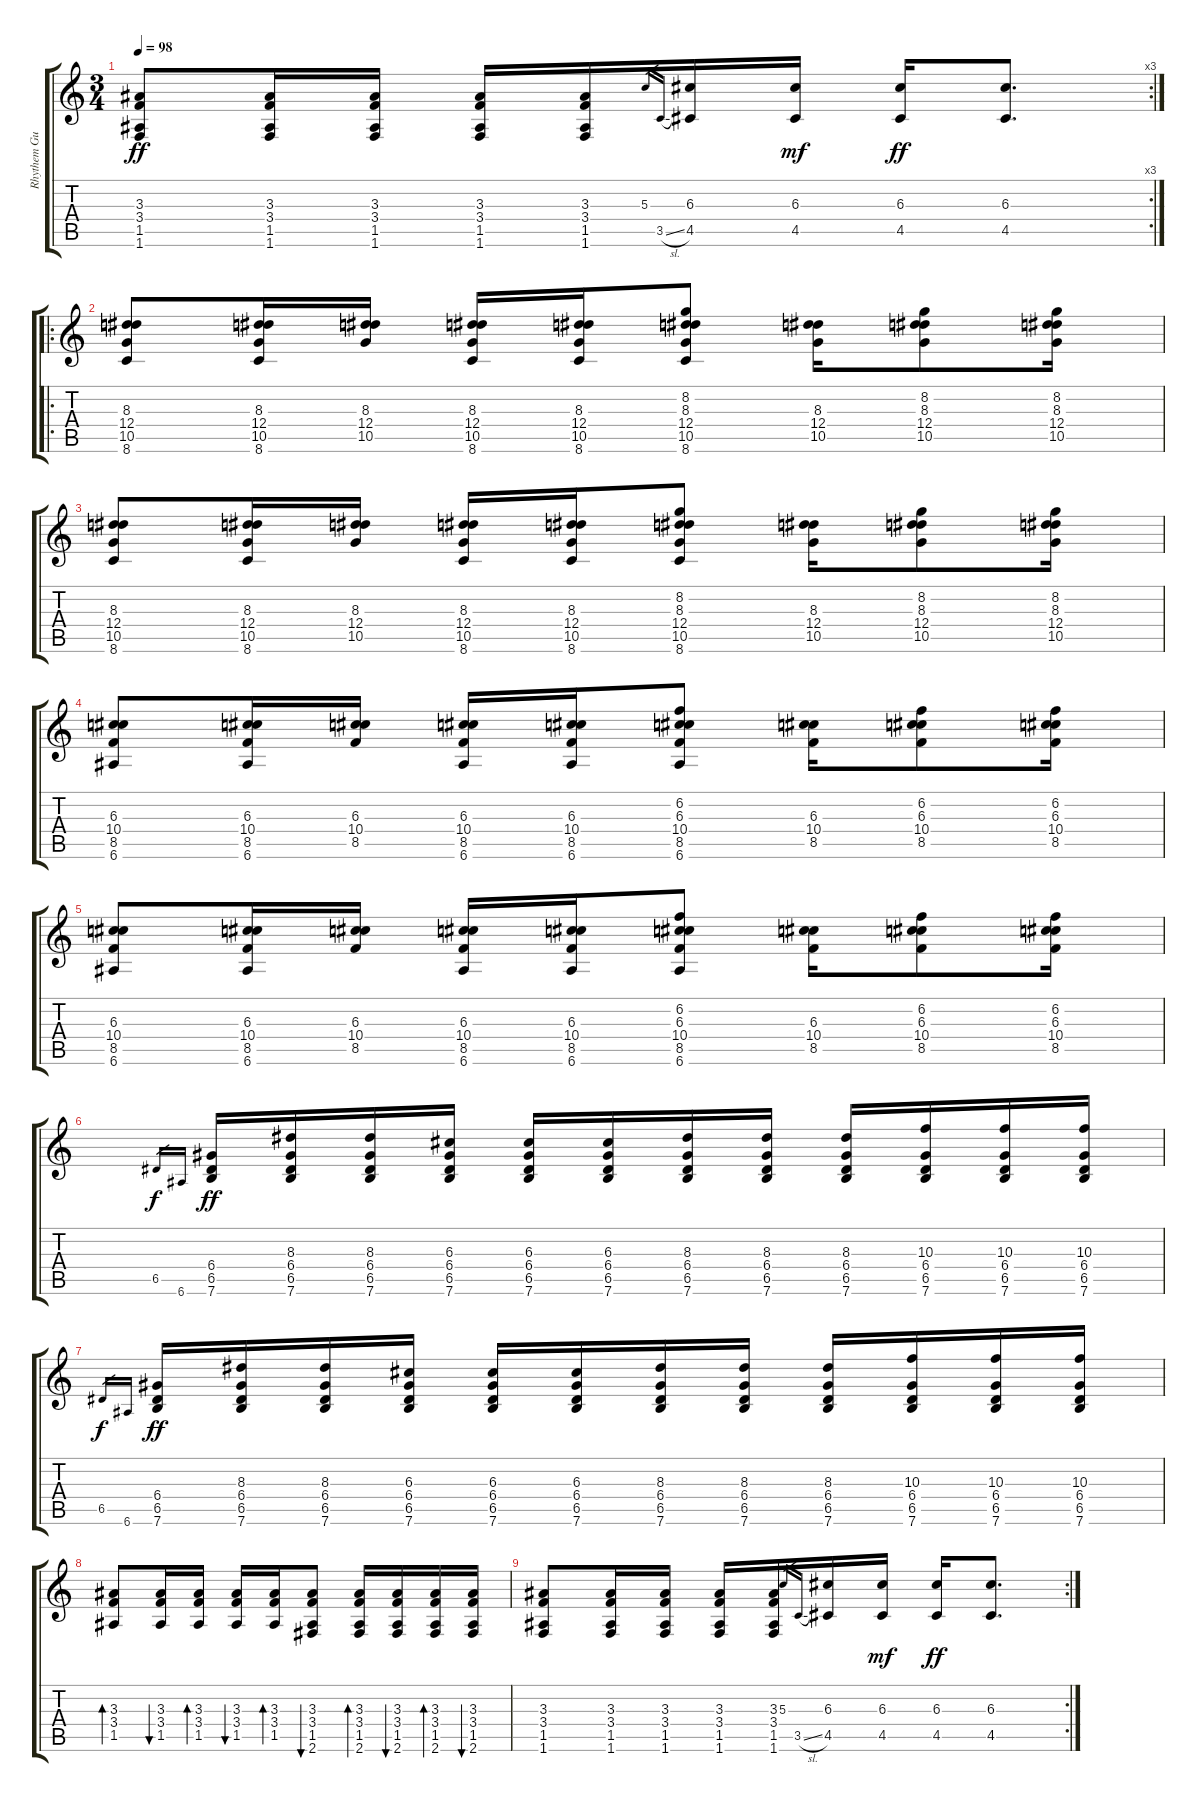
\track ("Rhythem Guitar" "Rhythem Gu") {instrument overdrivenguitar}
\staff {score tabs}
\tuning (E4 B3 G3 D3 A2 E2) {hide}
\rc 3
\ts (3 4)
\tempo 98
\clef g2
\ks c
(3.3 3.4 1.5 1.6).8{dy ff} (3.3 3.4 1.5 1.6).16 (3.3 3.4 1.5 1.6).16 (3.3 3.4 1.5 1.6).16 (3.3 3.4 1.5 1.6).16 5.3.16{gr} 3.5{sl}.16{gr} (6.3 4.5).16 (6.3 4.5).16{dy mf} (6.3 4.5).16{dy ff} (6.3 4.5).8{d} |
\ro
(8.3 12.4 10.5 8.6).8 (8.3 12.4 10.5 8.6).16 (8.3 12.4 10.5).16 (8.3 12.4 10.5 8.6).16 (8.3 12.4 10.5 8.6).16 (8.2 8.3 12.4 10.5 8.6).8 (8.3 12.4 10.5).16 (8.2 8.3 12.4 10.5).8 (8.2 8.3 12.4 10.5).16 |
(8.3 12.4 10.5 8.6).8 (8.3 12.4 10.5 8.6).16 (8.3 12.4 10.5).16 (8.3 12.4 10.5 8.6).16 (8.3 12.4 10.5 8.6).16 (8.2 8.3 12.4 10.5 8.6).8 (8.3 12.4 10.5).16 (8.2 8.3 12.4 10.5).8 (8.2 8.3 12.4 10.5).16 |
(6.3 10.4 8.5 6.6).8 (6.3 10.4 8.5 6.6).16 (6.3 10.4 8.5).16 (6.3 10.4 8.5 6.6).16 (6.3 10.4 8.5 6.6).16 (6.2 6.3 10.4 8.5 6.6).8 (6.3 10.4 8.5).16 (6.2 6.3 10.4 8.5).8 (6.2 6.3 10.4 8.5).16 |
(6.3 10.4 8.5 6.6).8 (6.3 10.4 8.5 6.6).16 (6.3 10.4 8.5).16 (6.3 10.4 8.5 6.6).16 (6.3 10.4 8.5 6.6).16 (6.2 6.3 10.4 8.5 6.6).8 (6.3 10.4 8.5).16 (6.2 6.3 10.4 8.5).8 (6.2 6.3 10.4 8.5).16 |
6.5.16{gr dy f} 6.6.16{gr} (6.4 6.5 7.6).16{dy ff} (8.3 6.4 6.5 7.6).16 (8.3 6.4 6.5 7.6).16 (6.3 6.4 6.5 7.6).16 (6.3 6.4 6.5 7.6).16 (6.3 6.4 6.5 7.6).16 (8.3 6.4 6.5 7.6).16 (8.3 6.4 6.5 7.6).16 (8.3 6.4 6.5 7.6).16 (10.3 6.4 6.5 7.6).16 (10.3 6.4 6.5 7.6).16 (10.3 6.4 6.5 7.6).16 |
6.5.16{gr dy f} 6.6.16{gr} (6.4 6.5 7.6).16{dy ff} (8.3 6.4 6.5 7.6).16 (8.3 6.4 6.5 7.6).16 (6.3 6.4 6.5 7.6).16 (6.3 6.4 6.5 7.6).16 (6.3 6.4 6.5 7.6).16 (8.3 6.4 6.5 7.6).16 (8.3 6.4 6.5 7.6).16 (8.3 6.4 6.5 7.6).16 (10.3 6.4 6.5 7.6).16 (10.3 6.4 6.5 7.6).16 (10.3 6.4 6.5 7.6).16 |
(3.3 3.4 1.5).8{bd 60} (3.3 3.4 1.5).16{bu 60} (3.3 3.4 1.5).16{bd 60} (3.3 3.4 1.5).16{bu 60} (3.3 3.4 1.5).16{bd 60} (3.3 3.4 1.5 2.6).8{bu 60} (3.3 3.4 1.5 2.6).16{bd 60} (3.3 3.4 1.5 2.6).16{bu 60} (3.3 3.4 1.5 2.6).16{bd 60} (3.3 3.4 1.5 2.6).16{bu 60} |
\rc 2
(3.3 3.4 1.5 1.6).8 (3.3 3.4 1.5 1.6).16 (3.3 3.4 1.5 1.6).16 (3.3 3.4 1.5 1.6).16 (3.3 3.4 1.5 1.6).16 5.3.16{gr} 3.5{sl}.16{gr} (6.3 4.5).16 (6.3 4.5).16{dy mf} (6.3 4.5).16{dy ff} (6.3 4.5).8{d}
